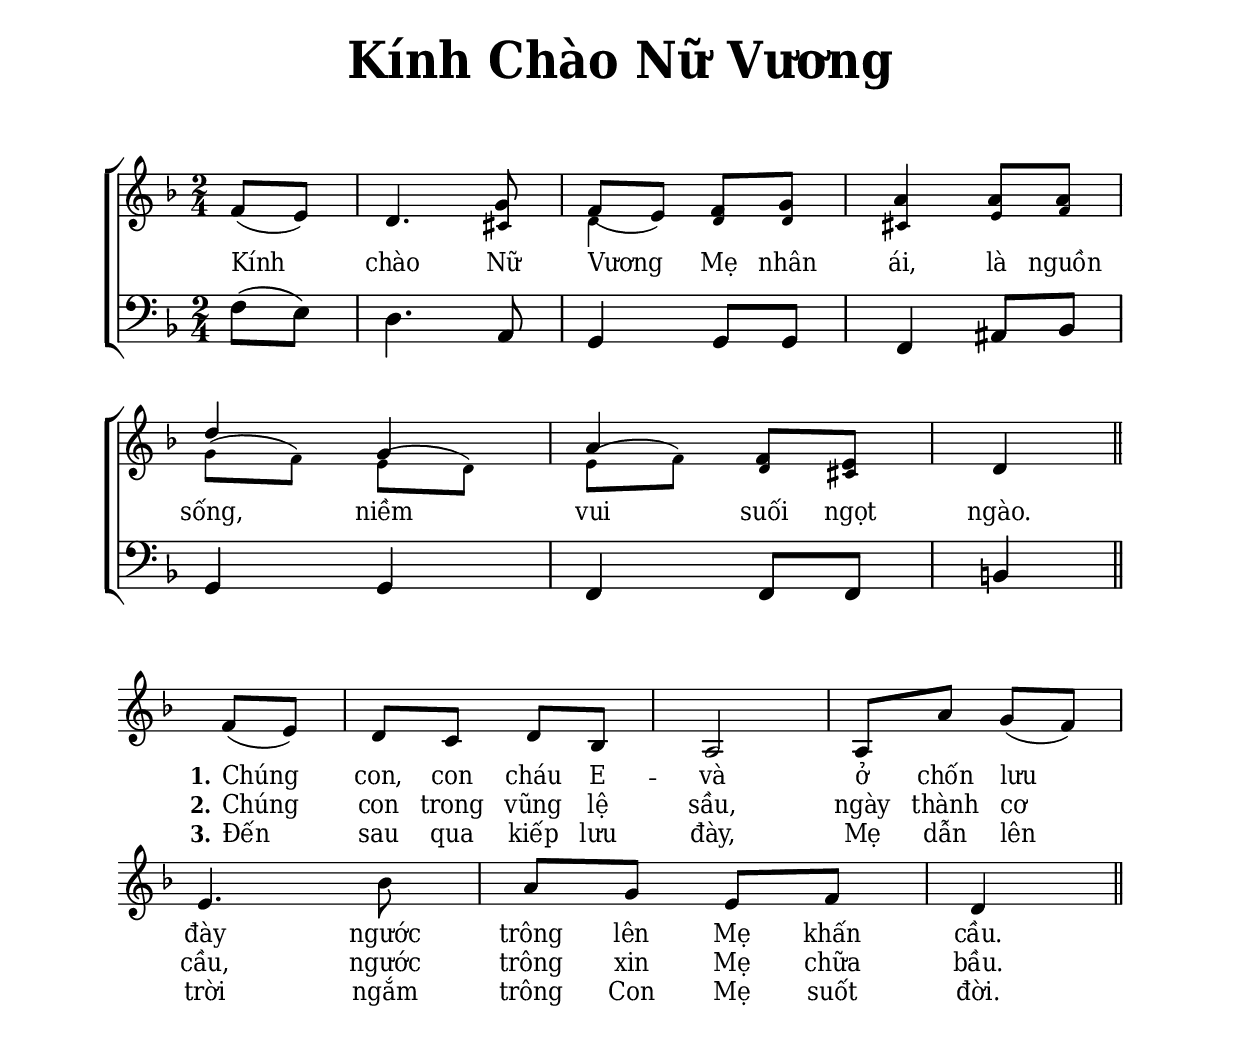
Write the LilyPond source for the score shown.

% Cài đặt chung
\version "2.22.1"
\include "english.ly"

\header {
  title = \markup { \fontsize #3 "Kính Chào Nữ Vương" }
  composer = " "
  arranger = " "
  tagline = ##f
}

\paper {
  #(set-paper-size "a4")
  top-margin = 15\mm
  bottom-margin = 15\mm
  left-margin = 20\mm
  right-margin = 20\mm
  indent = #0
  #(define fonts
    (make-pango-font-tree
      "Deja Vu Serif Condensed"
      "Deja Vu Serif Condensed"
      "Deja Vu Serif Condensed"
      (/ 20 20)))
  page-count = #1
}

% Đổi kích thước nốt cho bè phụ
notBePhu =
#(define-music-function (font-size music) (number? ly:music?)
   (for-some-music
     (lambda (m)
       (if (music-is-of-type? m 'rhythmic-event)
           (begin
             (set! (ly:music-property m 'tweaks)
                   (cons `(font-size . ,font-size)
                         (ly:music-property m 'tweaks)))
             #t)
           #f))
     music)
   music)

% Nhạc điệp khúc
nhacDiepKhucSop = \relative c' {
  \partial 4 f8_( e) d4.
  <g \tweak font-size #-2 cs,>8 |
  <<
    {
      \voiceOne
      f8 _(e)
    }
    \new Voice = "splitpart" {
	    \voiceTwo
      \tweak font-size #-2 d4
    }
  >>
  \oneVoice
  <<
    {
      f8 g |
      a4 a8 a |
    }
    \notBePhu -2 {
      d,8 d |
      cs4 e8 f
    }
  >>
  \oneVoice
  <<
    {
      \voiceOne
      d'4 g, |
      a4
    }
    \new Voice = "splitpart" \notBePhu -2 {
	    \voiceTwo
      g8 ^(f) e ^(d) |
      e ^(f)
    }
  >>
  \oneVoice
  <<
    {
      f8 e |
    }
    \notBePhu -2 {
      d8 cs
    }
  >>
  d4 \bar "||"
}

nhacDiepKhucAlto = \relative c' {
  \skip 4
  \skip 4. cs8 |
  d4 d8 d |
  cs4 e8 f |
  g^( f) e^( d)
  e^( f) d cs |
  d4
}

nhacDiepKhucBas = \relative c {
  \partial 4 f8( e) |
  d4. a8 |
  g4 g8 g |
  f4 as8 bf |
  g4 g |
  f f8 f |
  b4
}

% Nhạc phiên khúc
nhacPhienKhuc = \relative c' {
  \partial 4 f8( e) |
  d c d bf |
  a2 |
  a8 a' g( f) |
  e4. bf'8 |
  a g e f |
  d4 \bar "||"
}

% Lời điệp khúc
loiDiepKhucSop = \lyricmode {
  Kính chào Nữ Vương Mẹ nhân ái,
  là nguồn sống, niềm vui suối ngọt ngào.
}

% Lời phiên khúc
loiPhienKhucMot = \lyricmode {
  \set stanza = #"1."
  Chúng con, con cháu E -- và
  ở chốn lưu đày ngước trông lên Mẹ khấn cầu.
}

loiPhienKhucHai = \lyricmode {
  \set stanza = #"2."
  Chúng con trong vũng lệ sầu,
  ngày thành cơ cầu,
  ngước trông xin Mẹ chữa bầu.
}

loiPhienKhucBa = \lyricmode {
  \set stanza = #"3."
  Đến sau qua kiếp lưu đày,
  Mẹ dẫn lên trời ngắm trông Con Mẹ suốt đời.
}

% Dàn trang
\score {
  \new ChoirStaff <<
    \new Staff \with {
        \consists "Merge_rests_engraver"
      }
      <<
        \clef "treble"
        \new Voice = beSop {
          \voiceOne \key f \major \time 2/4 \nhacDiepKhucSop
        }
        %{
        \new Voice = beAlto {
          %\override NoteHead.font-size = #-2
          \voiceTwo \key f \major \time 2/4 \nhacDiepKhucAlto
        }
        %}
        \new Lyrics \lyricsto beSop \loiDiepKhucSop
    >>
    \new Staff \with {
        \consists "Merge_rests_engraver"
        \magnifyStaff #(magstep +1)
      }
      <<
        \clef "bass"
        \new Voice = beBas {
          \key f \major \time 2/4 \nhacDiepKhucBas
        }
    >>
  >>
  \layout {
    \override Lyrics.LyricSpace.minimum-distance = #2.0
    \override Score.BarNumber.break-visibility = ##(#f #f #f)
    \override Score.SpacingSpanner.uniform-stretching = ##t
  }
}

\score {
  \new ChoirStaff <<
    \new Staff
      <<
      \new Voice = beSop {
        \key f \major \time 2/4 \nhacPhienKhuc
      }
    >>
    \new Lyrics \lyricsto beSop \loiPhienKhucMot
    \new Lyrics \lyricsto beSop \loiPhienKhucHai
    \new Lyrics \lyricsto beSop \loiPhienKhucBa
  >>
  \layout {
    \override Staff.TimeSignature.transparent = ##t
    \override Lyrics.LyricSpace.minimum-distance = #2.0
    \override Score.BarNumber.break-visibility = ##(#f #f #f)
    \override Score.SpacingSpanner.uniform-stretching = ##t
  } 
}
